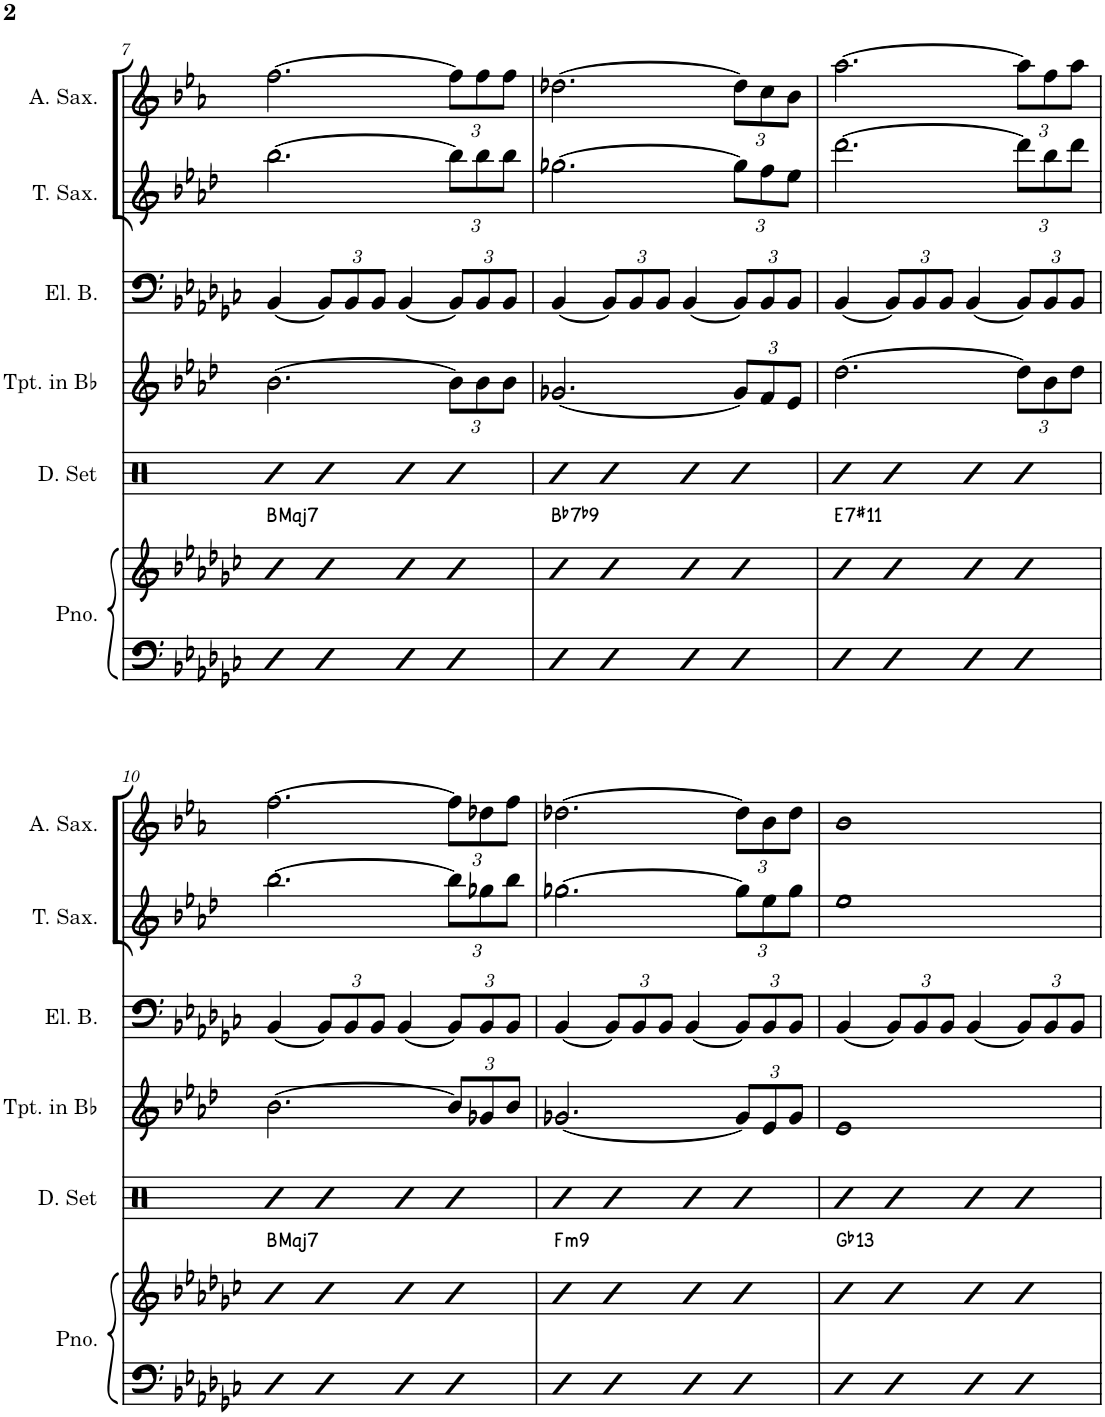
**kern	**kern	**harte	**kern	**kern	**kern	**kern	**kern
*part6	*part6	*part6	*part5	*part4	*part3	*part2	*part1
*staff7	*staff6	*	*staff5	*staff4	*staff3	*staff2	*staff1
*I"Piano	*	*	*I"Drumset	*I"Trumpet in Bb	*I"Electric Bass	*I"Tenor Saxophone	*I"Alto Saxophone
*I'Pno.	*	*	*I'D. Set	*I'Tpt. in Bb	*I'El. B.	*I'T. Sax.	*I'A. Sax.
!!LO:PB:g=z
*clefF4	*clefG2	*	*clefX	*clefG2	*clefF4	*clefG2	*clefG2
*	*	*	*	*Trd1c2	*Trd7c12	*Trd8c14	*Trd5c9
*k[b-e-a-d-g-c-]	*k[b-e-a-d-g-c-]	*	*k[]	*k[b-e-a-d-]	*k[b-e-a-d-g-c-]	*k[b-e-a-d-]	*k[b-e-a-]
*M4/4	*M4/4	*	*M4/4	*M4/4	*M4/4	*M4/4	*M4/4
=7	=7	=7	=7	=7	=7	=7	=7
!	!	!LO:H:kt=Maj7	!	!	!	!	!
4D-	4b-	B:maj7	4R	[2.b-\	[4BB-/	[2.bb-\	[2.ff\
*	*	*	*	*	*Xbrackettup	*	*
4D-	4b-	.	4R	.	12BB-/L]	.	.
.	.	.	.	.	12BB-/	.	.
.	.	.	.	.	12BB-/J	.	.
4D-	4b-	.	4R	.	[4BB-/	.	.
*	*	*	*	*Xbrackettup	*	*Xbrackettup	*Xbrackettup
4D-	4b-	.	4R	12b-\L]	12BB-/L]	12bb-\L]	12ff\L]
.	.	.	.	12b-\	12BB-/	12bb-\	12ff\
.	.	.	.	12b-\J	12BB-/J	12bb-\J	12ff\J
=8	=8	=8	=8	=8	=8	=8	=8
!	!	!LO:H:kt=7	!	!	!	!	!
4D-	4b-	Bb:7(b9)	4R	[2.g-X/	[4BB-/	[2.gg-X\	[2.dd-X\
4D-	4b-	.	4R	.	12BB-/L]	.	.
.	.	.	.	.	12BB-/	.	.
.	.	.	.	.	12BB-/J	.	.
4D-	4b-	.	4R	.	[4BB-/	.	.
4D-	4b-	.	4R	12g-/L]	12BB-/L]	12gg-\L]	12dd-\L]
.	.	.	.	12f/	12BB-/	12ff\	12cc\
.	.	.	.	12e-/J	12BB-/J	12ee-\J	12b-\J
=9	=9	=9	=9	=9	=9	=9	=9
!	!	!LO:H:kt=7	!	!	!	!	!
4D-	4b-	E:7(#11)	4R	[2.dd-\	[4BB-/	[2.ddd-\	[2.aa-\
4D-	4b-	.	4R	.	12BB-/L]	.	.
.	.	.	.	.	12BB-/	.	.
.	.	.	.	.	12BB-/J	.	.
4D-	4b-	.	4R	.	[4BB-/	.	.
4D-	4b-	.	4R	12dd-\L]	12BB-/L]	12ddd-\L]	12aa-\L]
.	.	.	.	12b-\	12BB-/	12bb-\	12ff\
.	.	.	.	12dd-\J	12BB-/J	12ddd-\J	12aa-\J
!!LO:LB:g=z
=10	=10	=10	=10	=10	=10	=10	=10
!	!	!LO:H:kt=Maj7	!	!	!	!	!
4D-	4b-	B:maj7	4R	[2.b-\	[4BB-/	[2.bb-\	[2.ff\
4D-	4b-	.	4R	.	12BB-/L]	.	.
.	.	.	.	.	12BB-/	.	.
.	.	.	.	.	12BB-/J	.	.
4D-	4b-	.	4R	.	[4BB-/	.	.
4D-	4b-	.	4R	12b-/L]	12BB-/L]	12bb-\L]	12ff\L]
.	.	.	.	12g-X/	12BB-/	12gg-X\	12dd-X\
.	.	.	.	12b-/J	12BB-/J	12bb-\J	12ff\J
=11	=11	=11	=11	=11	=11	=11	=11
!	!	!LO:H:kt=m9	!	!	!	!	!
4D-	4b-	F:min9	4R	[2.g-X/	[4BB-/	[2.gg-X\	[2.dd-X\
4D-	4b-	.	4R	.	12BB-/L]	.	.
.	.	.	.	.	12BB-/	.	.
.	.	.	.	.	12BB-/J	.	.
4D-	4b-	.	4R	.	[4BB-/	.	.
4D-	4b-	.	4R	12g-/L]	12BB-/L]	12gg-\L]	12dd-\L]
.	.	.	.	12e-/	12BB-/	12ee-\	12b-\
.	.	.	.	12g-/J	12BB-/J	12gg-\J	12dd-\J
=12	=12	=12	=12	=12	=12	=12	=12
!	!	!LO:H:kt=13	!	!	!	!	!
4D-	4b-	Gb:9(11,13)	4R	1e-	[4BB-/	1ee-	1b-
4D-	4b-	.	4R	.	12BB-/L]	.	.
.	.	.	.	.	12BB-/	.	.
.	.	.	.	.	12BB-/J	.	.
4D-	4b-	.	4R	.	[4BB-/	.	.
4D-	4b-	.	4R	.	12BB-/L]	.	.
.	.	.	.	.	12BB-/	.	.
.	.	.	.	.	12BB-/J	.	.
=	=	=	=	=	=	=	=
*-	*-	*-	*-	*-	*-	*-	*-
